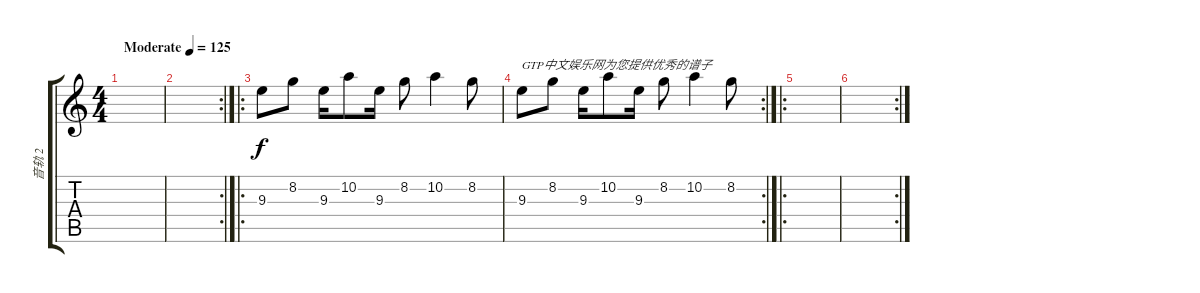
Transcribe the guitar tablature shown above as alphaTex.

\track ("音轨 2" "音轨 2") {instrument guitarharmonics}
\staff {score tabs}
\tuning (E4 B3 G3 D3 A2 E2) {hide}
\ts (4 4)
\tempo (125 "Moderate")
\clef g2
\ks c
|
\rc 2
|
\ro
9.3.8 8.2.8 9.3.16 10.2.8 9.3.16 8.2.8 10.2.4 8.2.8 |
\rc 2
9.3.8{txt "GTP中文娱乐网为您提供优秀的谱子"} 8.2.8 9.3.16 10.2.8 9.3.16 8.2.8 10.2.4 8.2.8 |
\ro
|
\rc 2
